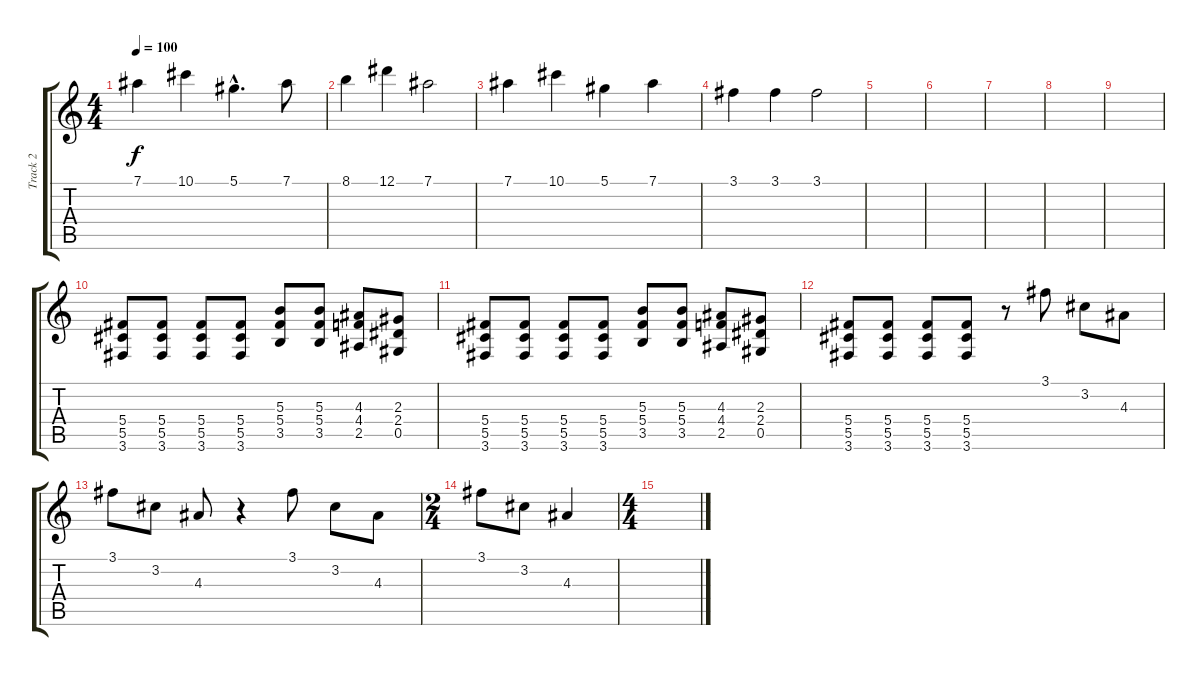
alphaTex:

\track ("Track 2" "Track 2") {instrument distortionguitar}
\staff {score tabs}
\tuning (Eb4 Bb3 Gb3 Db3 Ab2 Eb2) {hide}
\ts (4 4)
\tempo 100
\clef g2
\ks c
7.1.4{dy f instrument distortionguitar} 10.1.4 5.1{hac}.4{d} 7.1.8 |
8.1.4 12.1.4 7.1.2 |
7.1.4 10.1.4 5.1.4 7.1.4 |
3.1.4 3.1.4 3.1.2 |
|
|
|
|
|
(5.4 5.5 3.6).8 (5.4 5.5 3.6).8 (5.4 5.5 3.6).8 (5.4 5.5 3.6).8 (5.3 5.4 3.5).8 (5.3 5.4 3.5).8 (4.3 4.4 2.5).8 (2.3 2.4 0.5).8 |
(5.4 5.5 3.6).8 (5.4 5.5 3.6).8 (5.4 5.5 3.6).8 (5.4 5.5 3.6).8 (5.3 5.4 3.5).8 (5.3 5.4 3.5).8 (4.3 4.4 2.5).8 (2.3 2.4 0.5).8 |
(5.4 5.5 3.6).8 (5.4 5.5 3.6).8 (5.4 5.5 3.6).8 (5.4 5.5 3.6).8 r.8 3.1.8 3.2.8 4.3.8 |
3.1.8 3.2.8 4.3.8 r.4 3.1.8 3.2.8 4.3.8 |
\ts (2 4)
3.1.8 3.2.8 4.3.4 |
\ts (4 4)
